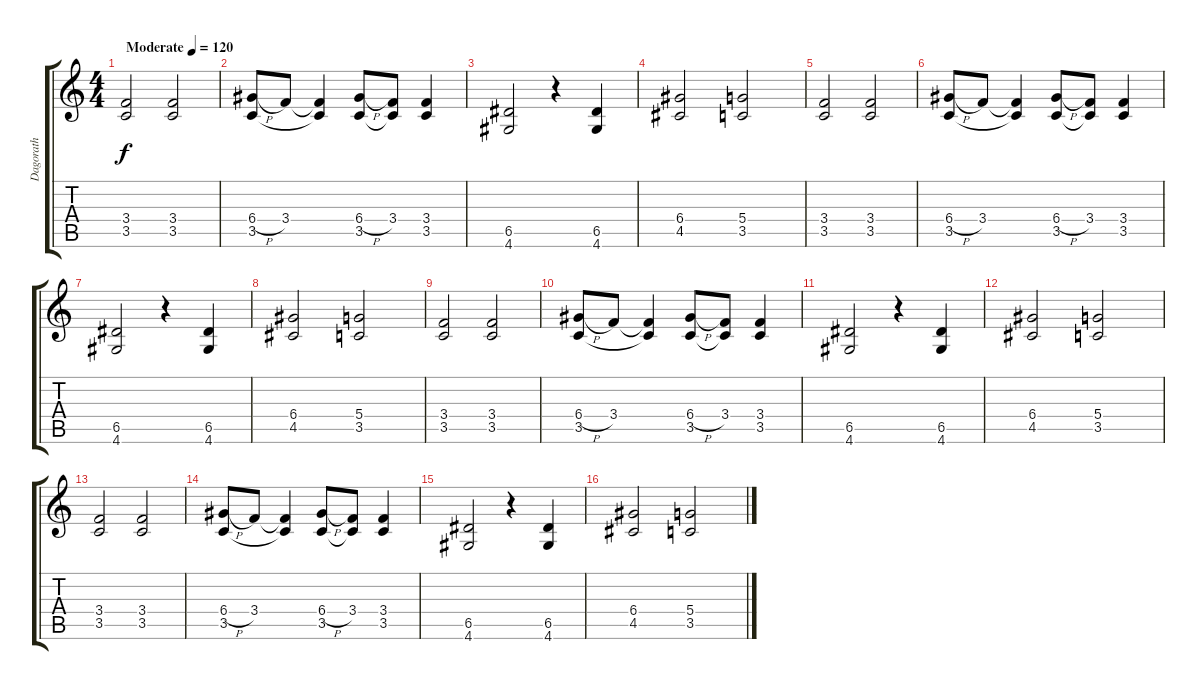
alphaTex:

\track ("Dagorath" "Dagorath") {instrument distortionguitar}
\staff {score tabs}
\tuning (E4 B3 G3 D3 A2 E2) {hide}
\ts (4 4)
\tempo (120 "Moderate")
\clef g2
\ks c
(3.4 3.5).2{dy f instrument distortionguitar} (3.4 3.5).2 |
(6.4{h} 3.5).8 3.4.8 (3.4{t} 3.5{t}).4 (6.4{h} 3.5).8 (3.4 3.5{t}).8 (3.4 3.5).4 |
(6.5 4.6).2 r.4 (6.5 4.6).4 |
(6.4 4.5).2 (5.4 3.5).2 |
(3.4 3.5).2 (3.4 3.5).2 |
(6.4{h} 3.5).8 3.4.8 (3.4{t} 3.5{t}).4 (6.4{h} 3.5).8 (3.4 3.5{t}).8 (3.4 3.5).4 |
(6.5 4.6).2 r.4 (6.5 4.6).4 |
(6.4 4.5).2 (5.4 3.5).2 |
(3.4 3.5).2 (3.4 3.5).2 |
(6.4{h} 3.5).8 3.4.8 (3.4{t} 3.5{t}).4 (6.4{h} 3.5).8 (3.4 3.5{t}).8 (3.4 3.5).4 |
(6.5 4.6).2 r.4 (6.5 4.6).4 |
(6.4 4.5).2 (5.4 3.5).2 |
(3.4 3.5).2 (3.4 3.5).2 |
(6.4{h} 3.5).8 3.4.8 (3.4{t} 3.5{t}).4 (6.4{h} 3.5).8 (3.4 3.5{t}).8 (3.4 3.5).4 |
(6.5 4.6).2 r.4 (6.5 4.6).4 |
(6.4 4.5).2 (5.4 3.5).2
